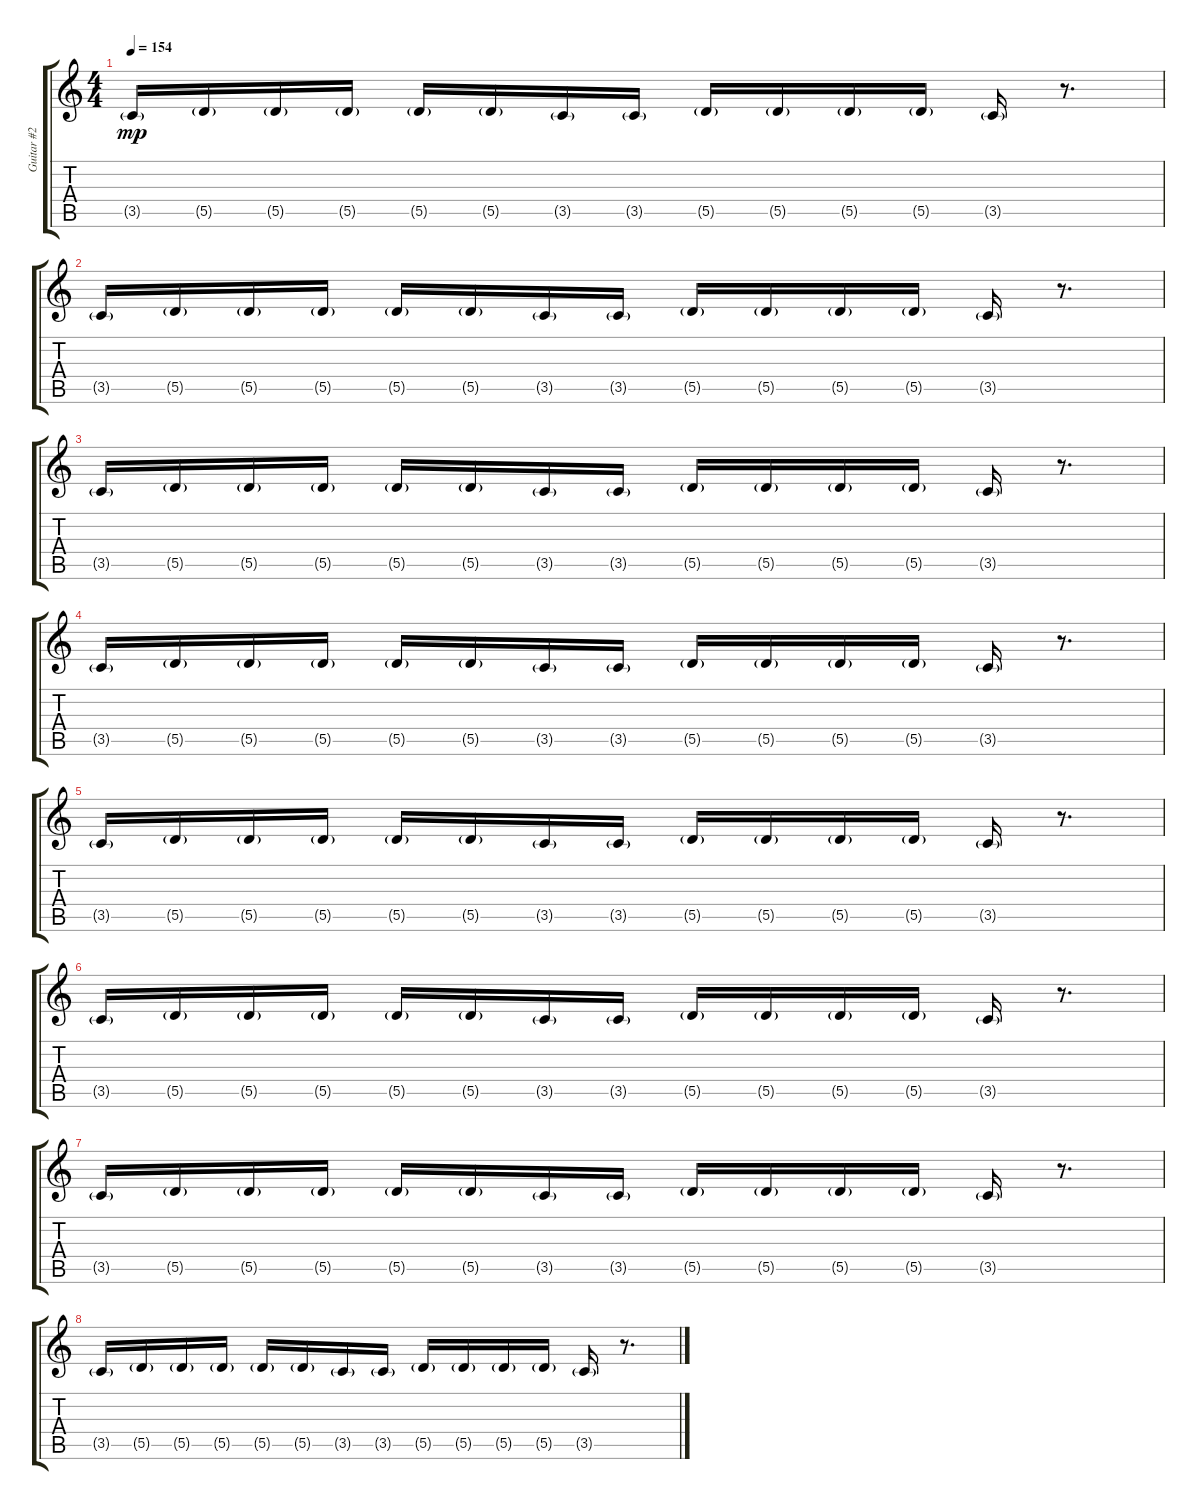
\track ("Guitar #2 (delay #1)" "Guitar #2 ") {instrument distortionguitar}
\staff {score tabs}
\tuning (E4 B3 G3 D3 A2 E2) {hide}
\ts (4 4)
\tempo 154
\clef g2
\ks c
3.5{g}.16{dy mp} 5.5{g}.16 5.5{g}.16 5.5{g}.16 5.5{g}.16 5.5{g}.16 3.5{g}.16 3.5{g}.16 5.5{g}.16 5.5{g}.16 5.5{g}.16 5.5{g}.16 3.5{g}.16 r.8{d} |
3.5{g}.16 5.5{g}.16 5.5{g}.16 5.5{g}.16 5.5{g}.16 5.5{g}.16 3.5{g}.16 3.5{g}.16 5.5{g}.16 5.5{g}.16 5.5{g}.16 5.5{g}.16 3.5{g}.16 r.8{d} |
3.5{g}.16 5.5{g}.16 5.5{g}.16 5.5{g}.16 5.5{g}.16 5.5{g}.16 3.5{g}.16 3.5{g}.16 5.5{g}.16 5.5{g}.16 5.5{g}.16 5.5{g}.16 3.5{g}.16 r.8{d} |
3.5{g}.16 5.5{g}.16 5.5{g}.16 5.5{g}.16 5.5{g}.16 5.5{g}.16 3.5{g}.16 3.5{g}.16 5.5{g}.16 5.5{g}.16 5.5{g}.16 5.5{g}.16 3.5{g}.16 r.8{d} |
3.5{g}.16 5.5{g}.16 5.5{g}.16 5.5{g}.16 5.5{g}.16 5.5{g}.16 3.5{g}.16 3.5{g}.16 5.5{g}.16 5.5{g}.16 5.5{g}.16 5.5{g}.16 3.5{g}.16 r.8{d} |
3.5{g}.16 5.5{g}.16 5.5{g}.16 5.5{g}.16 5.5{g}.16 5.5{g}.16 3.5{g}.16 3.5{g}.16 5.5{g}.16 5.5{g}.16 5.5{g}.16 5.5{g}.16 3.5{g}.16 r.8{d} |
3.5{g}.16 5.5{g}.16 5.5{g}.16 5.5{g}.16 5.5{g}.16 5.5{g}.16 3.5{g}.16 3.5{g}.16 5.5{g}.16 5.5{g}.16 5.5{g}.16 5.5{g}.16 3.5{g}.16 r.8{d} |
3.5{g}.16 5.5{g}.16 5.5{g}.16 5.5{g}.16 5.5{g}.16 5.5{g}.16 3.5{g}.16 3.5{g}.16 5.5{g}.16 5.5{g}.16 5.5{g}.16 5.5{g}.16 3.5{g}.16 r.8{d}
